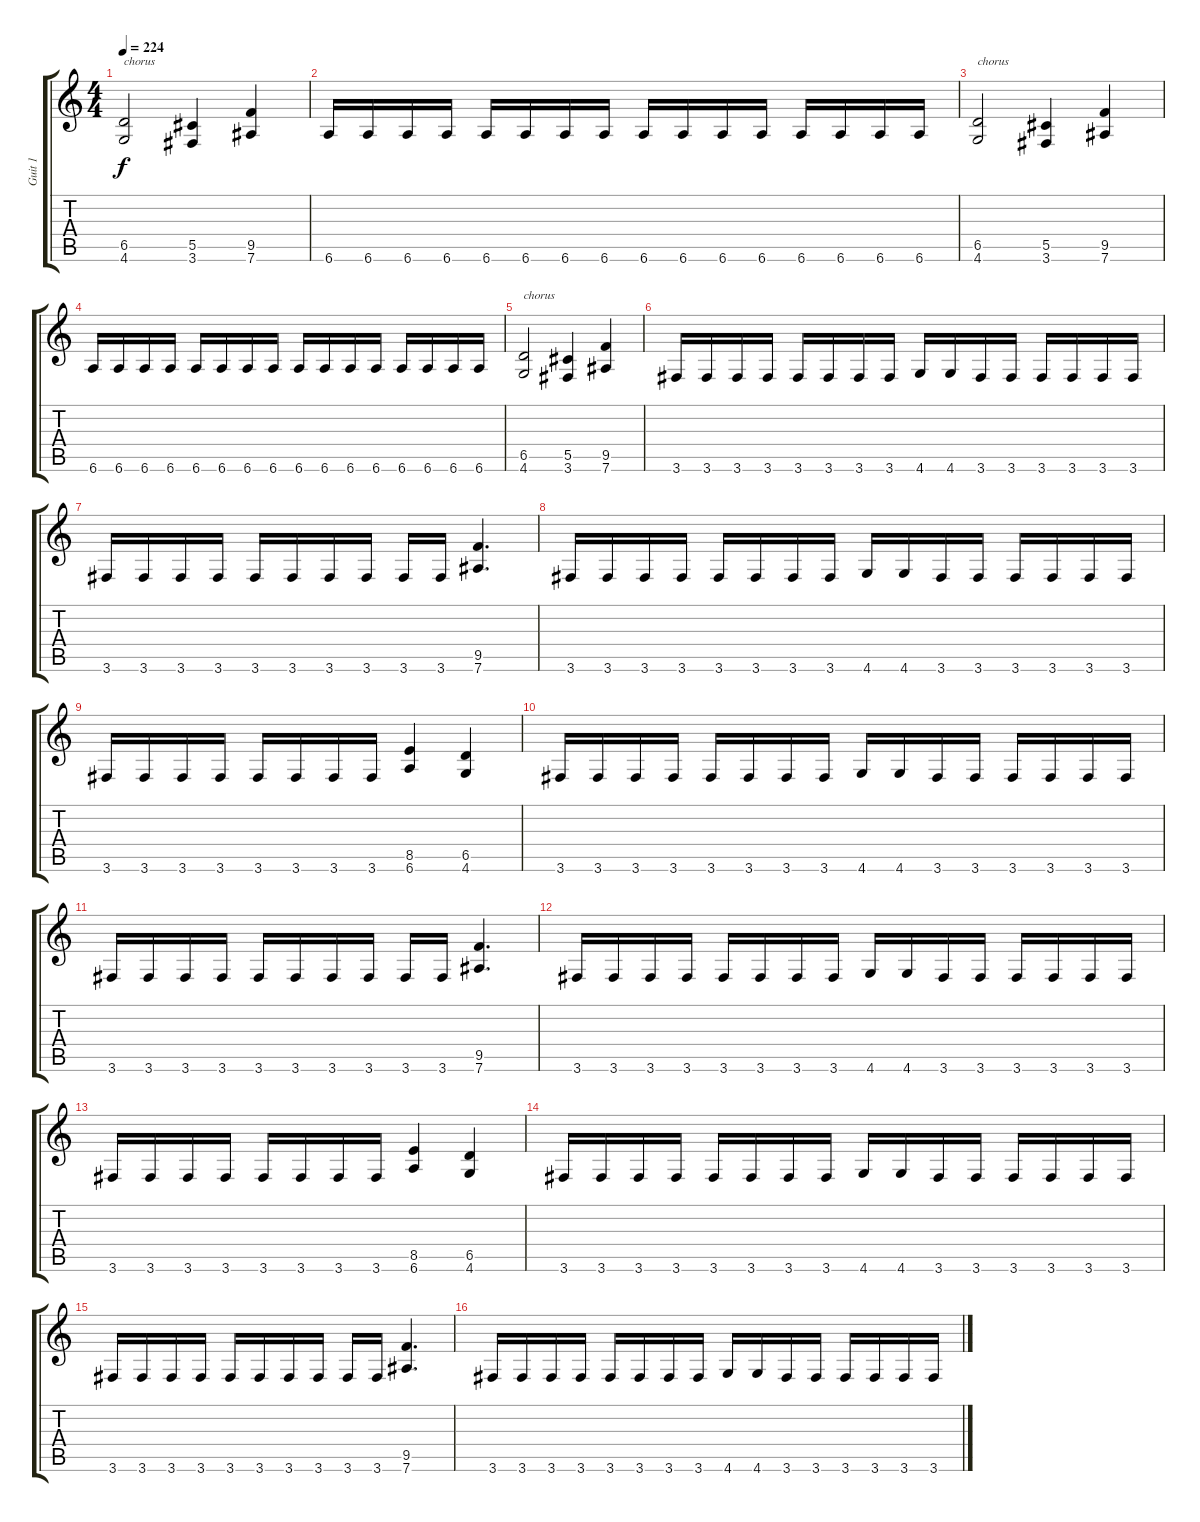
\track ("Guit 1" "Guit 1") {instrument distortionguitar}
\staff {score tabs}
\tuning (Eb4 Bb3 Gb3 Db3 Ab2 Eb2) {hide}
\ts (4 4)
\tempo 224
\clef g2
\ks c
(6.5 4.6).2{txt "chorus" dy f} (5.5 3.6).4 (9.5 7.6).4 |
6.6.16 6.6.16 6.6.16 6.6.16 6.6.16 6.6.16 6.6.16 6.6.16 6.6.16 6.6.16 6.6.16 6.6.16 6.6.16 6.6.16 6.6.16 6.6.16 |
(6.5 4.6).2{txt "chorus"} (5.5 3.6).4 (9.5 7.6).4 |
6.6.16 6.6.16 6.6.16 6.6.16 6.6.16 6.6.16 6.6.16 6.6.16 6.6.16 6.6.16 6.6.16 6.6.16 6.6.16 6.6.16 6.6.16 6.6.16 |
(6.5 4.6).2{txt "chorus"} (5.5 3.6).4 (9.5 7.6).4 |
3.6.16 3.6.16 3.6.16 3.6.16 3.6.16 3.6.16 3.6.16 3.6.16 4.6.16 4.6.16 3.6.16 3.6.16 3.6.16 3.6.16 3.6.16 3.6.16 |
3.6.16 3.6.16 3.6.16 3.6.16 3.6.16 3.6.16 3.6.16 3.6.16 3.6.16 3.6.16 (9.5 7.6).4{d} |
3.6.16 3.6.16 3.6.16 3.6.16 3.6.16 3.6.16 3.6.16 3.6.16 4.6.16 4.6.16 3.6.16 3.6.16 3.6.16 3.6.16 3.6.16 3.6.16 |
3.6.16 3.6.16 3.6.16 3.6.16 3.6.16 3.6.16 3.6.16 3.6.16 (8.5 6.6).4 (6.5 4.6).4 |
3.6.16 3.6.16 3.6.16 3.6.16 3.6.16 3.6.16 3.6.16 3.6.16 4.6.16 4.6.16 3.6.16 3.6.16 3.6.16 3.6.16 3.6.16 3.6.16 |
3.6.16 3.6.16 3.6.16 3.6.16 3.6.16 3.6.16 3.6.16 3.6.16 3.6.16 3.6.16 (9.5 7.6).4{d} |
3.6.16 3.6.16 3.6.16 3.6.16 3.6.16 3.6.16 3.6.16 3.6.16 4.6.16 4.6.16 3.6.16 3.6.16 3.6.16 3.6.16 3.6.16 3.6.16 |
3.6.16 3.6.16 3.6.16 3.6.16 3.6.16 3.6.16 3.6.16 3.6.16 (8.5 6.6).4 (6.5 4.6).4 |
3.6.16 3.6.16 3.6.16 3.6.16 3.6.16 3.6.16 3.6.16 3.6.16 4.6.16 4.6.16 3.6.16 3.6.16 3.6.16 3.6.16 3.6.16 3.6.16 |
3.6.16 3.6.16 3.6.16 3.6.16 3.6.16 3.6.16 3.6.16 3.6.16 3.6.16 3.6.16 (9.5 7.6).4{d} |
3.6.16 3.6.16 3.6.16 3.6.16 3.6.16 3.6.16 3.6.16 3.6.16 4.6.16 4.6.16 3.6.16 3.6.16 3.6.16 3.6.16 3.6.16 3.6.16
